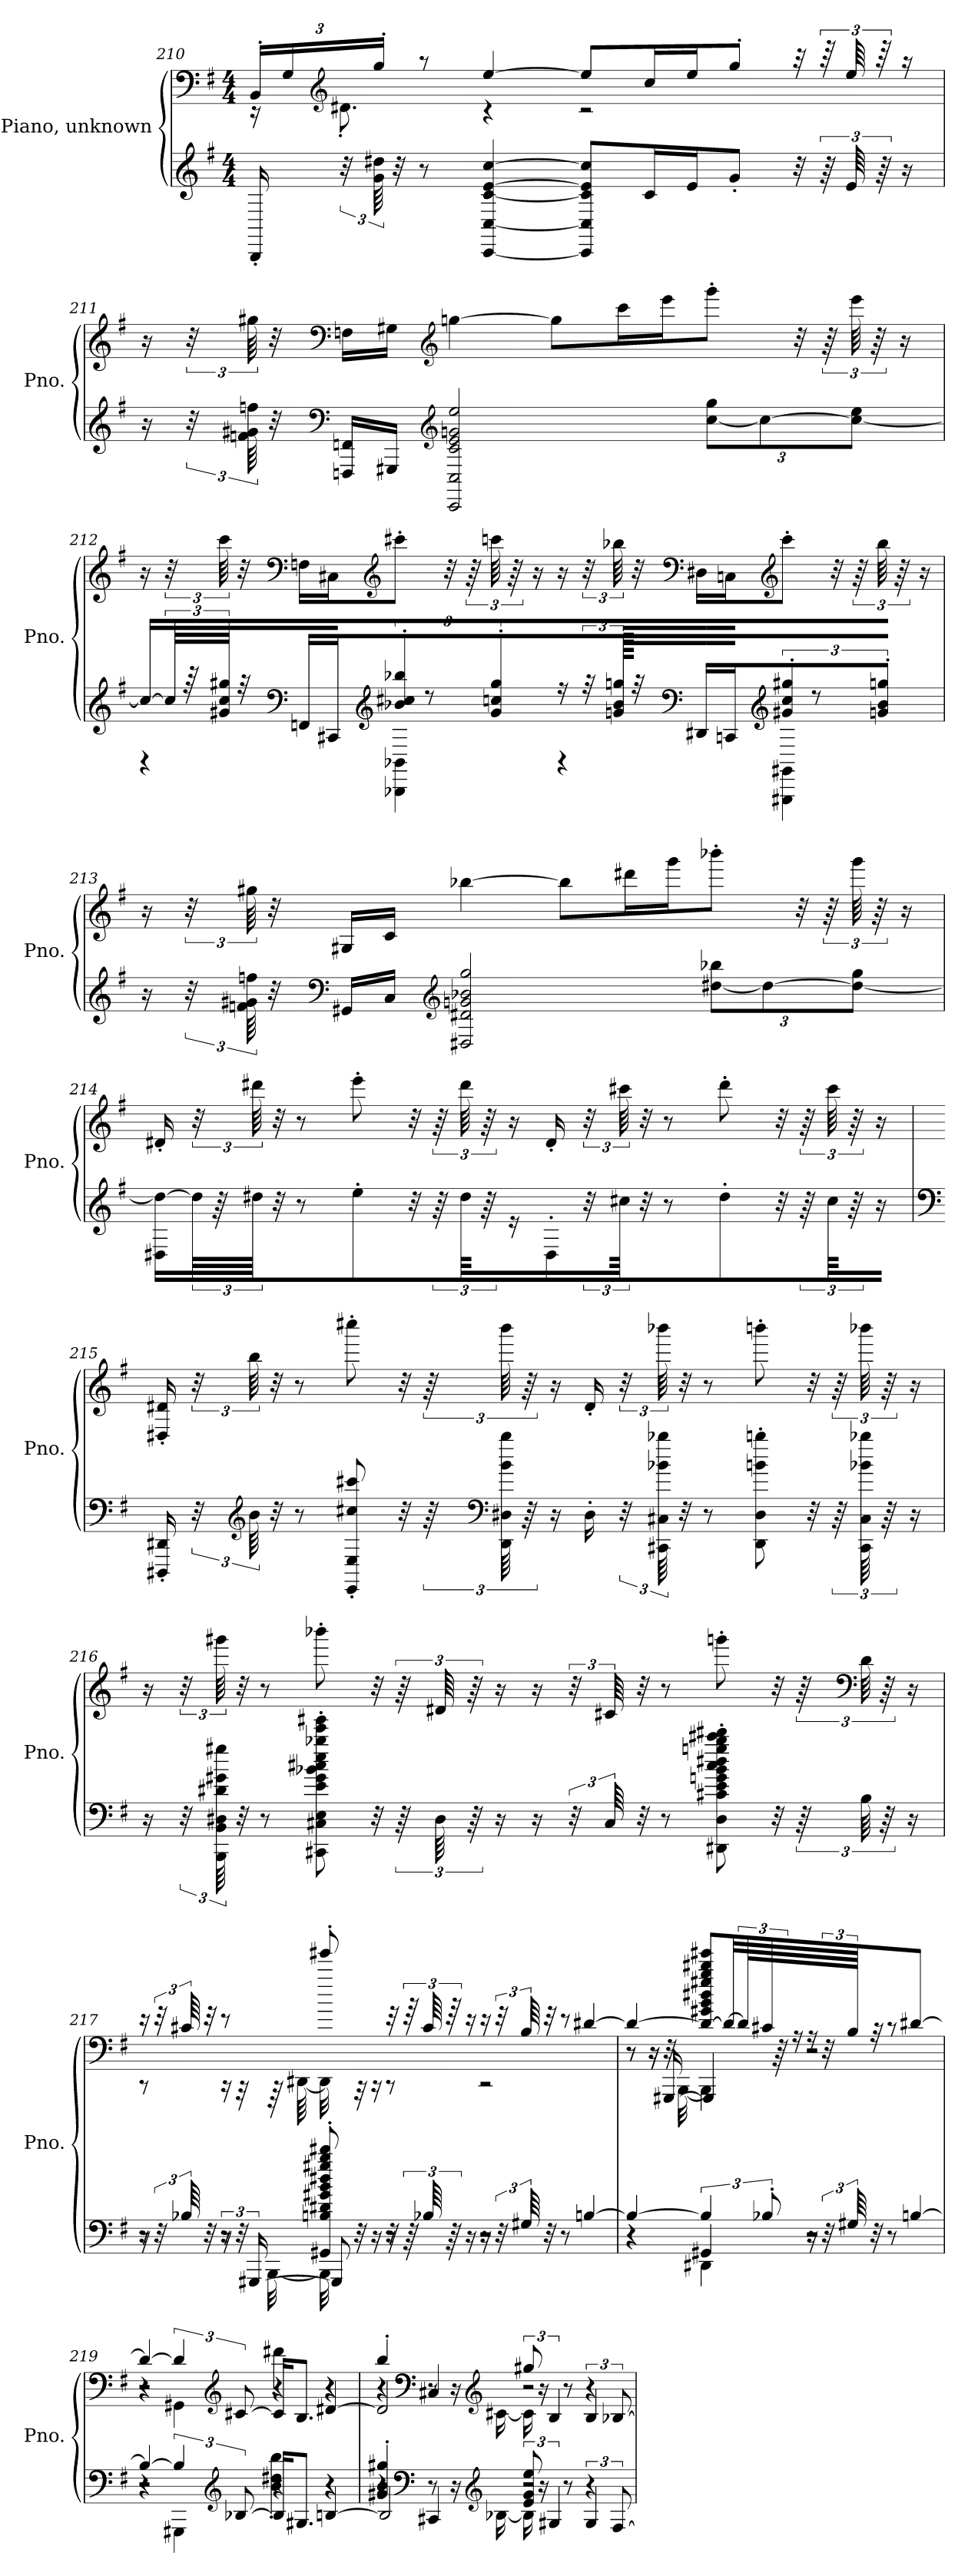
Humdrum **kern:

**kern	**kern
*part1	*part1
*staff2	*staff1
*I"Piano, unknown	*
*I'Pno.	*
!!LO:LB:g=z
*clefG2	*clefF4
*k[f#]	*k[f#]
*M4/4	*M4/4
*	*Xbrackettup
=210	=210
*	*^
16BBB'/	24BB'/LL	16r
.	24G/	.
*	*clefG2	*
48r	.	8.d#X'\
96g\ 96dd#X\	24gg'/JJ	.
32r	.	.
8r	8r	.
[4CC/ [4C/ [4c/ [4e/ [4cc/	[4ee/	4r
8CC/] 8C/] 8c/] 8e/] 8cc/]L	8ee/L]	2r
16c/L	16cc/L	.
16e/J	16ee/J	.
8g'/J	8gg'/J	.
32r	32r	.
*	*brackettup	*
96r	96r	.
96e/	96ee/	.
96r	96r	.
16r	16r	.
*	*v	*v
!!LO:LB:g=z
=211	=211
16r	16r
48r	48r
96fn\ 96g#X\ 96ffn\	96gg#X\
32r	32r
*clefF4	*clefF4
16FFFn/ 16FFn/LL	16Fn\LL
16GGG#X/JJ	16G#X\JJ
*clefG2	*clefG2
2CC/ 2C/ 2c/ 2e/ 2gn/ 2ee/	[4ggn\
.	8gg\L]
.	16ccc\L
.	16eee\J
*Xbrackettup	*
[12cc\ 12gg\L	8ggg'\J
12cc\_	.
.	32r
.	96r
12cc\_ 12ee\J	96eee\
.	96r
.	16r
!!LO:LB:g=z
=212	=212
*^	*
16cc/LL_	4r	16r
*brackettup	*	*
96cc/JJkk]	.	48r
96r	.	.
96g#X/ 96cc/ 96gg#X/	.	96ccc\
32r	.	32r
*clefF4	*	*clefF4
16FFn/LL	.	16Fn\LL
16CC#X/J	.	16C#X\J
*clefG2	*	*clefG2
12b-X/' 12cc#X/' 12bb-X/'J	4BBB-X\ 4BB-X\	8ccc#X'\J
12r	.	.
.	.	32r
.	.	96r
12g#/' 12ccn/' 12gg#/'	.	96cccn\
.	.	96r
.	.	16r
16r	4r	16r
48r	.	48r
96gn/ 96b-/ 96ggn/	.	96bb-X\
32r	.	32r
*clefF4	*	*clefF4
16DD#X/LL	.	16D#X\LL
16CCn/J	.	16Cn\J
*clefG2	*	*clefG2
12g#X/' 12cc/' 12gg#X/'J	4GGG#X\ 4GG#X\	8ccc'\J
12r	.	.
.	.	32r
.	.	96r
12gn/' 12b-/' 12ggn/'	.	96bb-\
.	.	96r
.	.	16r
*v	*v	*
!!LO:PB:g=z
=213	=213
16r	16r
48r	48r
96fn\ 96g#X\ 96ffn\	96gg#X\
32r	32r
*clefF4	*
16GG#X/LL	16G#X/LL
16C/JJ	16c/JJ
*clefG2	*
2D#X/ 2d#X/ 2gn/ 2b-X/ 2gg/	[4bb-X\
.	8bb-\L]
.	16ddd#X\L
.	16ggg\J
*Xbrackettup	*
[12dd#X\ 12bb-X\L	8bbb-X'\J
12dd#\_	.
.	32r
.	96r
12dd#\_ 12gg\J	96ggg\
.	96r
.	16r
!!LO:LB:g=z
=214	=214
16D#X/ 16dd#/_LL	16d#X'/
*brackettup	*
96dd#/JJkk]	48r
96r	.
96dd#X\	96ddd#X\
32r	32r
8r	8r
8ee'\	8eee'\
32r	32r
96r	96r
96dd#\	96ddd#\
96r	96r
16r	16r
16D#'/	16d#'/
48r	48r
96cc#X\	96ccc#X\
32r	32r
8r	8r
8dd#'\	8ddd#'\
32r	32r
96r	96r
96cc#\	96ccc#\
96r	96r
16r	16r
!!LO:LB:g=z
=215	=215
*clefF4	*
16DDD#X/' 16DD#X/'	16D#X/' 16d#X/'
48r	48r
*clefG2	*
96b\	96bb\
32r	32r
8r	8r
8EE/' 8E/' 8cc#X/' 8ccc#X/'	8cccc#X'\
32r	32r
96r	96r
*clefF4	*
96DD#\ 96D#X\ 96b\ 96bb\	96bbb\
96r	96r
16r	16r
16D#'\	16d#'/
48r	48r
96CC#X\ 96C#X\ 96b-X\ 96bb-X\	96bbb-X\
32r	32r
8r	8r
8DD#\' 8D#\' 8bn\' 8bbn\'	8bbbn'\
32r	32r
96r	96r
96CC#\ 96C#\ 96b-X\ 96bb-X\	96bbb-X\
96r	96r
16r	16r
!!LO:LB:g=z
=216	=216
16r	16r
48r	48r
96BBB\ 96BB\ 96D#X\ 96d#X\ 96g#X\ 96gg#X\	96ggg#X\
32r	32r
8r	8r
8CC#X\' 8C#X\' 8E\' 8e\' 8g#\' 8b-X\' 8cc#X\' 8ee\' 8bb-X\' 8eee\' 8ggg#X\'	8bbb-X'\
32r	32r
96r	96r
96D#\	96d#X/
96r	96r
16r	16r
16r	16r
48r	48r
96C#/	96c#X/
32r	32r
8r	8r
8DD#X\' 8D#\' 8c#X\' 8e\' 8gn\' 8b-\' 8cc#\' 8dd#X\' 8ggn\' 8bb-\' 8ccc#X\' 8ddd#X\'	8gggn'\
32r	32r
96r	96r
*	*clefF4
96B\	96d#\
96r	96r
16r	16r
!!LO:LB:g=z
=217	=217
*^	*^
*	*^	*	*
16r	8r	8r	16r	8r
48r	.	.	48r	.
96B-X/	.	.	96c#X/	.
32r	.	.	32r	.
8r	16r	12r	8r	16r
.	32r	.	.	32r
.	.	[24GGG#X/	.	.
.	[32BBB\	.	.	64r
.	.	.	.	[64DD#X\
8GG#X/' 8Bn/' 8d#X/' 8g#X/' 8b/' 8dd#X/' 8gg#X/' 8bb/' 8ddd#X/'	32BBB\]	8GGG#/]	8ggg#X'/	32DD#\]
.	32r	.	.	32r
.	16r	.	.	16r
32r	8r	8r	32r	8r
96r	.	.	96r	.
96B-X/	.	.	96c#/	.
96r	.	.	96r	.
16r	.	.	16r	.
16r	2r	2r	16r	2r
48r	.	.	48r	.
96G#X/	.	.	96B/	.
32r	.	.	32r	.
8r	.	.	8r	.
[4Bn/	.	.	[4d#X/	.
!!LO:LB:g=z
=218	=218	=218	=218	=218
*	*	*	*	*^
4B/_	4r	4r	4d#/_	8r	8r
.	.	.	.	16r	16r
.	.	.	.	32r	[16GGG#X/
.	.	.	.	[32BBB\	.
6B/]	4DD#X\	4GG#X/	8d#/_ 8g#X/ 8b/ 8dd#X/ 8gg#X/ 8bb/ 8ddd#X/ 8ggg#X/L	4BBB\]	4GGG#/]
.	.	.	32d#/LL_	.	.
.	.	.	96d#/L]	.	.
12B-X'/	.	.	96c#X/JJJJ	.	.
.	.	.	96r	.	.
.	.	.	16r	.	.
16r	2r	2r	16r	2r	2r
48r	.	.	48r	.	.
96G#X/	.	.	96B/	.	.
32r	.	.	32r	.	.
8r	.	.	8r	.	.
[4Bn/	.	.	[4d#X/	.	.
=219	=219	=219	=219	=219	=219
4B/_	4r	2r	4d#/_	4r	2r
6B/]	4GGG#X\	.	6d#/]	4GG#X\	.
*clefG2	*	*	*clefG2	*	*
[12B-X/	.	.	[12c#X/	.	.
16B-/KL]	4b\' 4dd#X\' 4bb\'	4r	16c#/KL]	4ddd#X'\	4r
8.G#X/J	.	.	8.B/J	.	.
4r	4r	[4Bn/	4r	4r	[4d#X/
!!LO:PB:g=z	!!	!!
=220	=220	=220	=220	=220	=220
4g#X/' 4b/' 4gg#X/'	4r	2B/]	4bb'/	4r	2d#/]
*clefF4	*	*	*clefF4	*	*
4CC#X/	8r	.	4C#X/	8r	.
.	16r	.	.	16r	.
*clefG2	*	*	*clefG2	*	*
.	[16B-X\	.	.	[16c#X\	.
12e/ 12g#/ 12ee/	16B-\]	2r	12gg#X/	16c#\]	2r
.	16r	.	.	16r	.
6G#X/	.	.	6B/	.	.
.	8r	.	.	8r	.
6G#/	4r	.	6B/	4r	.
[12F#/	.	.	[12B-X/	.	.
*v	*v	*v	*	*	*
*	*v	*v	*v
=	=
*-	*-
